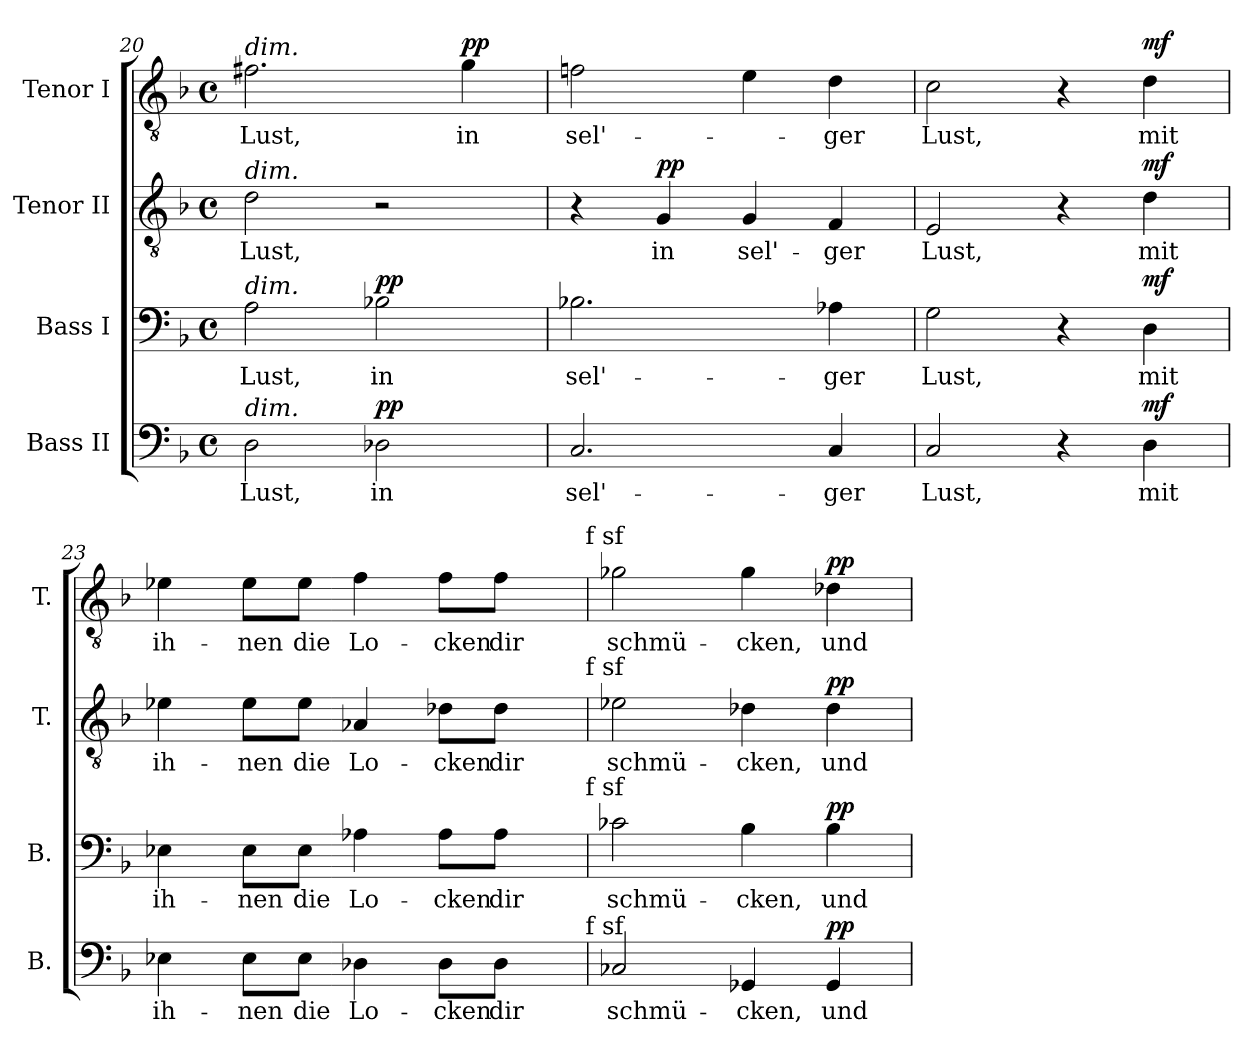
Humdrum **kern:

**kern	**text	**dynam	**kern	**text	**dynam	**kern	**text	**dynam	**kern	**text	**dynam
*part4	*part4	*part4	*part3	*part3	*part3	*part2	*part2	*part2	*part1	*part1	*part1
*staff4	*staff4	*staff4	*staff3	*staff3	*staff3	*staff2	*staff2	*staff2	*staff1	*staff1	*staff1
*I"Bass II	*	*	*I"Bass I	*	*	*I"Tenor II	*	*	*I"Tenor I	*	*
*I'B.	*	*	*I'B.	*	*	*I'T.	*	*	*I'T.	*	*
*clefF4	*	*	*clefF4	*	*	*clefGv2	*	*	*clefGv2	*	*
*	*	*	*	*	*	*ITrd7c12	*	*	*ITrd7c12	*	*
*k[b-]	*	*	*k[b-]	*	*	*k[b-]	*	*	*k[b-]	*	*
*F:	*	*	*F:	*	*	*F:	*	*	*F:	*	*
*M4/4	*	*	*M4/4	*	*	*M4/4	*	*	*M4/4	*	*
*met(c)	*	*	*met(c)	*	*	*met(c)	*	*	*met(c)	*	*
=20	=20	=20	=20	=20	=20	=20	=20	=20	=20	=20	=20
!	!LO:LY:b:color=#000000	!	!	!	!	!	!	!	!	!	!
!	!	!	!	!LO:LY:b:color=#000000	!	!	!	!	!	!	!
!	!	!	!	!	!	!	!LO:LY:b:color=#000000	!	!	!	!
!	!	!	!	!	!	!	!	!	!LO:TX:a:i:t=dim.	!	!
!	!	!	!	!	!	!LO:TX:a:i:t=dim.	!	!	!	!	!
!	!	!	!LO:TX:a:i:t=dim.	!	!	!	!	!	!	!	!
!LO:TX:a:i:t=dim.	!	!	!	!	!	!	!	!	!	!	!
!	!	!	!	!	!	!	!	!	!	!LO:LY:b:color=#000000	!
2Di\	Lust,	.	2Ai\	Lust,	.	2Di\	Lust,	.	2.F#Xi\	Lust,	.
!	!LO:LY:b:color=#000000	!	!	!	!	!	!	!	!	!	!
!	!	!	!	!LO:LY:b:color=#000000	!	!	!	!	!	!	!
2D-Xi\	in	pp	2B-Xi\	in	pp	2r	.	.	.	.	.
!	!	!	!	!	!	!	!	!	!	!LO:LY:b:color=#000000	!
.	.	.	.	.	.	.	.	.	4Gi\	in	pp
=21	=21	=21	=21	=21	=21	=21	=21	=21	=21	=21	=21
!	!LO:LY:b:color=#000000	!	!	!	!	!	!	!	!	!	!
!	!	!	!	!LO:LY:b:color=#000000	!	!	!	!	!	!	!
!	!	!	!	!	!	!	!	!	!	!LO:LY:b:color=#000000	!
2.Ci/	sel'-	.	2.B-Xi\	sel'-	.	4r	.	.	2Fni\	sel'-	.
!	!	!	!	!	!	!	!LO:LY:b:color=#000000	!	!	!	!
.	.	.	.	.	.	4GGi/	in	pp	.	.	.
!	!	!	!	!	!	!	!LO:LY:b:color=#000000	!	!	!	!
.	.	.	.	.	.	4GGi/	sel'-	.	4Ei\	.	.
!	!LO:LY:b:color=#000000	!	!	!	!	!	!	!	!	!	!
!	!	!	!	!LO:LY:b:color=#000000	!	!	!	!	!	!	!
!	!	!	!	!	!	!	!LO:LY:b:color=#000000	!	!	!	!
!	!	!	!	!	!	!	!	!	!	!LO:LY:b:color=#000000	!
4Ci/	-ger	.	4A-Xi\	-ger	.	4FFi/	-ger	.	4Di\	-ger	.
=22	=22	=22	=22	=22	=22	=22	=22	=22	=22	=22	=22
!	!LO:LY:b:color=#000000	!	!	!	!	!	!	!	!	!	!
!	!	!	!	!LO:LY:b:color=#000000	!	!	!	!	!	!	!
!	!	!	!	!	!	!	!LO:LY:b:color=#000000	!	!	!	!
!	!	!	!	!	!	!	!	!	!	!LO:LY:b:color=#000000	!
2Ci/	Lust,	.	2Gi\	Lust,	.	2EEi/	Lust,	.	2Ci\	Lust,	.
4r	.	.	4r	.	.	4r	.	.	4r	.	.
!	!LO:LY:b:color=#000000	!	!	!	!	!	!	!	!	!	!
!	!	!	!	!LO:LY:b:color=#000000	!	!	!	!	!	!	!
!	!	!	!	!	!	!	!LO:LY:b:color=#000000	!	!	!	!
!	!	!	!	!	!	!	!	!	!	!LO:LY:b:color=#000000	!
4Di\	mit	mf	4Di\	mit	mf	4Di\	mit	mf	4Di\	mit	mf
=23	=23	=23	=23	=23	=23	=23	=23	=23	=23	=23	=23
!	!LO:LY:b:color=#000000	!	!	!	!	!	!	!	!	!	!
!	!	!	!	!LO:LY:b:color=#000000	!	!	!	!	!	!	!
!	!	!	!	!	!	!	!LO:LY:b:color=#000000	!	!	!	!
!	!	!	!	!	!	!	!	!	!	!LO:LY:b:color=#000000	!
*^	*	*	*^	*	*	*^	*	*	*^	*	*
4E-Xi\	2ryy	ih-	.	4E-Xi\	2ryy	ih-	.	4E-Xi\	2ryy	ih-	.	4E-Xi\	2ryy	ih-	.
!	!	!LO:LY:b:color=#000000	!	!	!	!	!	!	!	!	!	!	!	!	!
!	!	!	!	!	!	!LO:LY:b:color=#000000	!	!	!	!	!	!	!	!	!
!	!	!	!	!	!	!	!	!	!	!LO:LY:b:color=#000000	!	!	!	!	!
!	!	!	!	!	!	!	!	!	!	!	!	!	!	!LO:LY:b:color=#000000	!
8E-i\L	.	-nen	.	8E-i\L	.	-nen	.	8E-i\L	.	-nen	.	8E-i\L	.	-nen	.
!	!	!LO:LY:b:color=#000000	!	!	!	!	!	!	!	!	!	!	!	!	!
!	!	!	!	!	!	!LO:LY:b:color=#000000	!	!	!	!	!	!	!	!	!
!	!	!	!	!	!	!	!	!	!	!LO:LY:b:color=#000000	!	!	!	!	!
!	!	!	!	!	!	!	!	!	!	!	!	!	!	!LO:LY:b:color=#000000	!
8E-i\J	.	die	.	8E-i\J	.	die	.	8E-i\J	.	die	.	8E-i\J	.	die	.
!	!	!LO:LY:b:color=#000000	!	!	!	!	!	!	!	!	!	!	!	!	!
!	!	!	!	!	!	!LO:LY:b:color=#000000	!	!	!	!	!	!	!	!	!
!	!	!	!	!	!	!	!	!	!	!LO:LY:b:color=#000000	!	!	!	!	!
!	!	!	!	!	!	!	!	!	!	!	!	!	!	!LO:LY:b:color=#000000	!
4D-Xi\	4ryy	Lo-	.	4A-Xi\	4ryy	Lo-	.	4AA-Xi/	4ryy	Lo-	.	4Fi\	4ryy	Lo-	.
!	!	!LO:LY:b:color=#000000	!	!	!	!	!	!	!	!	!	!	!	!	!
!	!	!	!	!	!	!LO:LY:b:color=#000000	!	!	!	!	!	!	!	!	!
!	!	!	!	!	!	!	!	!	!	!LO:LY:b:color=#000000	!	!	!	!	!
!	!	!	!	!	!	!	!	!	!	!	!	!	!	!LO:LY:b:color=#000000	!
8D-i\L	8ryy	-cken	.	8A-i\L	8ryy	-cken	.	8D-Xi\L	8ryy	-cken	.	8Fi\L	8ryy	-cken	.
!	!	!LO:LY:b:color=#000000	!	!	!	!	!	!	!	!	!	!	!	!	!
!	!	!	!	!	!	!LO:LY:b:color=#000000	!	!	!	!	!	!	!	!	!
!	!	!	!	!	!	!	!	!	!	!LO:LY:b:color=#000000	!	!	!	!	!
!	!	!	!	!	!	!	!	!	!	!	!	!	!	!LO:LY:b:color=#000000	!
8D-i\J	16ryy	dir	.	8A-i\J	16ryy	dir	.	8D-i\J	16ryy	dir	.	8Fi\J	16ryy	dir	.
.	32ryy	.	.	.	32ryy	.	.	.	32ryy	.	.	.	32ryy	.	.
.	64ryy	.	.	.	64ryy	.	.	.	64ryy	.	.	.	64ryy	.	.
.	128...ryy	.	.	.	128...ryy	.	.	.	128...ryy	.	.	.	128...ryy	.	.
!	!	!	!	!	!	!	!	!	!	!	!	!	!LO:TX:a:t=f sf	!	!
!	!	!	!	!	!	!	!	!	!LO:TX:a:t=f sf	!	!	!	!	!	!
!	!	!	!	!	!LO:TX:a:t=f sf	!	!	!	!	!	!	!	!	!	!
!	!LO:TX:a:t=f sf	!	!	!	!	!	!	!	!	!	!	!	!	!	!
.	1024ryy	.	.	.	1024ryy	.	.	.	1024ryy	.	.	.	1024ryy	.	.
*v	*v	*	*	*	*	*	*	*v	*v	*	*	*v	*v	*	*
*	*	*	*v	*v	*	*	*	*	*	*	*	*
=24	=24	=24	=24	=24	=24	=24	=24	=24	=24	=24	=24
*^	*	*	*^	*	*	*^	*	*	*^	*	*
!	!	!LO:LY:b:color=#000000	!	!	!	!	!	!	!	!	!	!	!	!	!
*v	*v	*	*	*	*	*	*	*v	*v	*	*	*v	*v	*	*
*	*	*	*v	*v	*	*	*	*	*	*	*	*
*^	*	*	*^	*	*	*^	*	*	*^	*	*
!	!	!	!	!	!	!LO:LY:b:color=#000000	!	!	!	!	!	!	!	!	!
*v	*v	*	*	*	*	*	*	*v	*v	*	*	*v	*v	*	*
*	*	*	*v	*v	*	*	*	*	*	*	*	*
*^	*	*	*^	*	*	*^	*	*	*^	*	*
!	!	!	!	!	!	!	!	!	!	!LO:LY:b:color=#000000	!	!	!	!	!
*v	*v	*	*	*	*	*	*	*v	*v	*	*	*v	*v	*	*
*	*	*	*v	*v	*	*	*	*	*	*	*	*
*^	*	*	*^	*	*	*^	*	*	*^	*	*
!	!	!	!	!	!	!	!	!	!	!	!	!	!	!LO:LY:b:color=#000000	!
*v	*v	*	*	*	*	*	*	*v	*v	*	*	*v	*v	*	*
*	*	*	*v	*v	*	*	*	*	*	*	*	*
2C-Xi/	schmü-	.	2c-Xi\	schmü-	.	2E-Xi\	schmü-	.	2G-Xi\	schmü-	.
!	!LO:LY:b:color=#000000	!	!	!	!	!	!	!	!	!	!
!	!	!	!	!LO:LY:b:color=#000000	!	!	!	!	!	!	!
!	!	!	!	!	!	!	!LO:LY:b:color=#000000	!	!	!	!
!	!	!	!	!	!	!	!	!	!	!LO:LY:b:color=#000000	!
4GG-Xi/	-cken,	.	4B-i\	-cken,	.	4D-Xi\	-cken,	.	4G-i\	-cken,	.
!	!LO:LY:b:color=#000000	!	!	!	!	!	!	!	!	!	!
!	!	!	!	!LO:LY:b:color=#000000	!	!	!	!	!	!	!
!	!	!	!	!	!	!	!LO:LY:b:color=#000000	!	!	!	!
!	!	!	!	!	!	!	!	!	!	!LO:LY:b:color=#000000	!
4GG-i/	und	pp	4B-i\	und	pp	4D-i\	und	pp	4D-Xi\	und	pp
=	=	=	=	=	=	=	=	=	=	=	=
*-	*-	*-	*-	*-	*-	*-	*-	*-	*-	*-	*-
